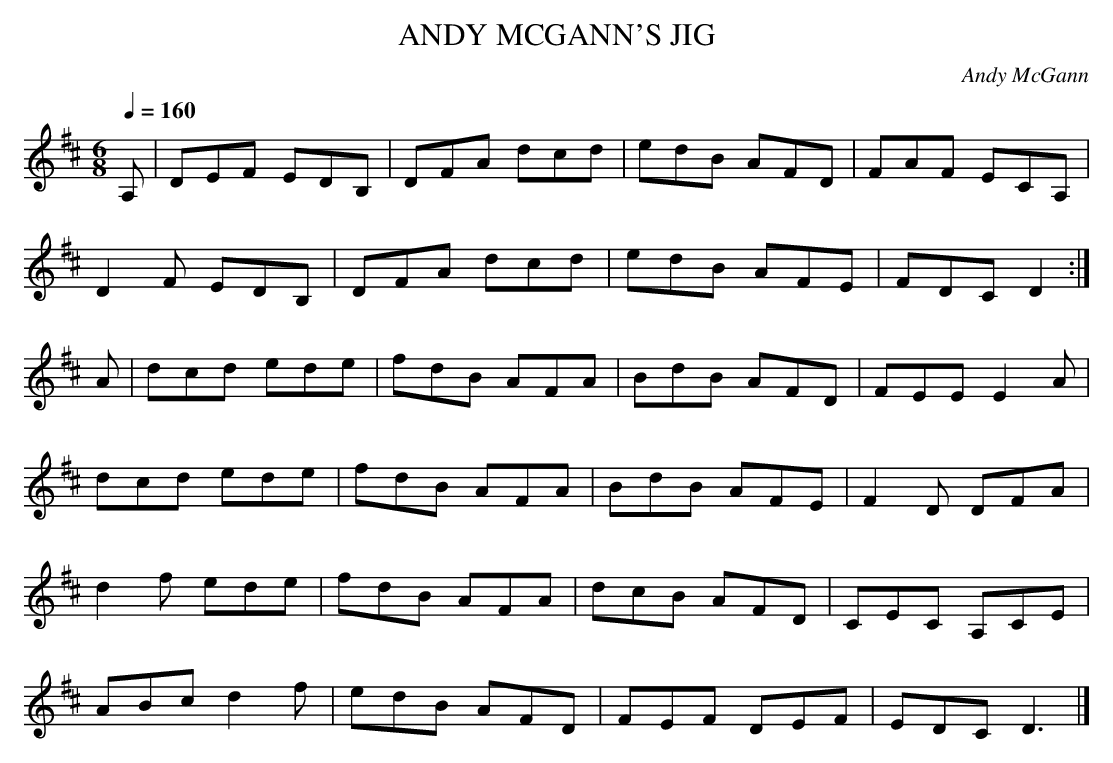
X:1
T:ANDY MCGANN'S JIG
C:Andy McGann
Q:1/4=160
M:6/8
K:D
A,|DEF EDB,|DFA dcd|edB AFD|FAF ECA,|
D2F EDB,|DFA dcd|edB AFE|FDC D2 :|
A|dcd ede|fdB AFA|BdB AFD|FEE E2A|
dcd ede|fdB AFA|BdB AFE|F2D DFA|
d2f ede|fdB AFA|dcB AFD|CEC A,CE|
ABc d2f|edB AFD|FEF DEF|EDC D3|]
